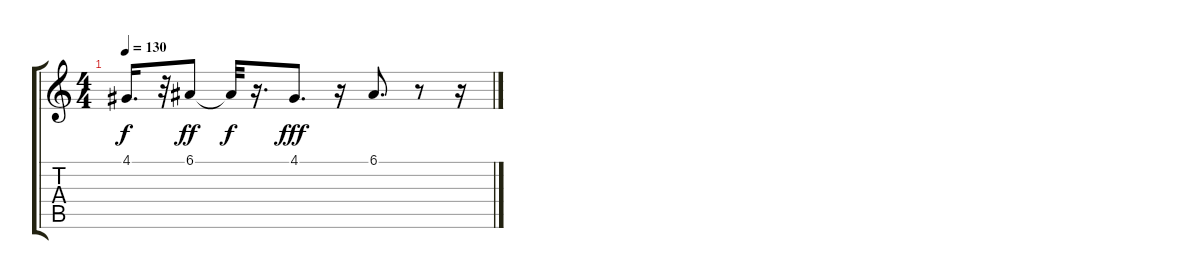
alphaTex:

\track "" {instrument altosax}
\staff {score tabs}
\tuning (E4 B3 G3 D3 A2 E2) {hide}
\ts (4 4)
\tempo 130
\clef g2
\ks c
4.1{t}.16{d dy f} r.32 6.1.8{dy ff} 6.1{t}.32{dy f} r.16{d} 4.1.8{d dy fff} r.16 6.1.8{d} r.8 r.16
